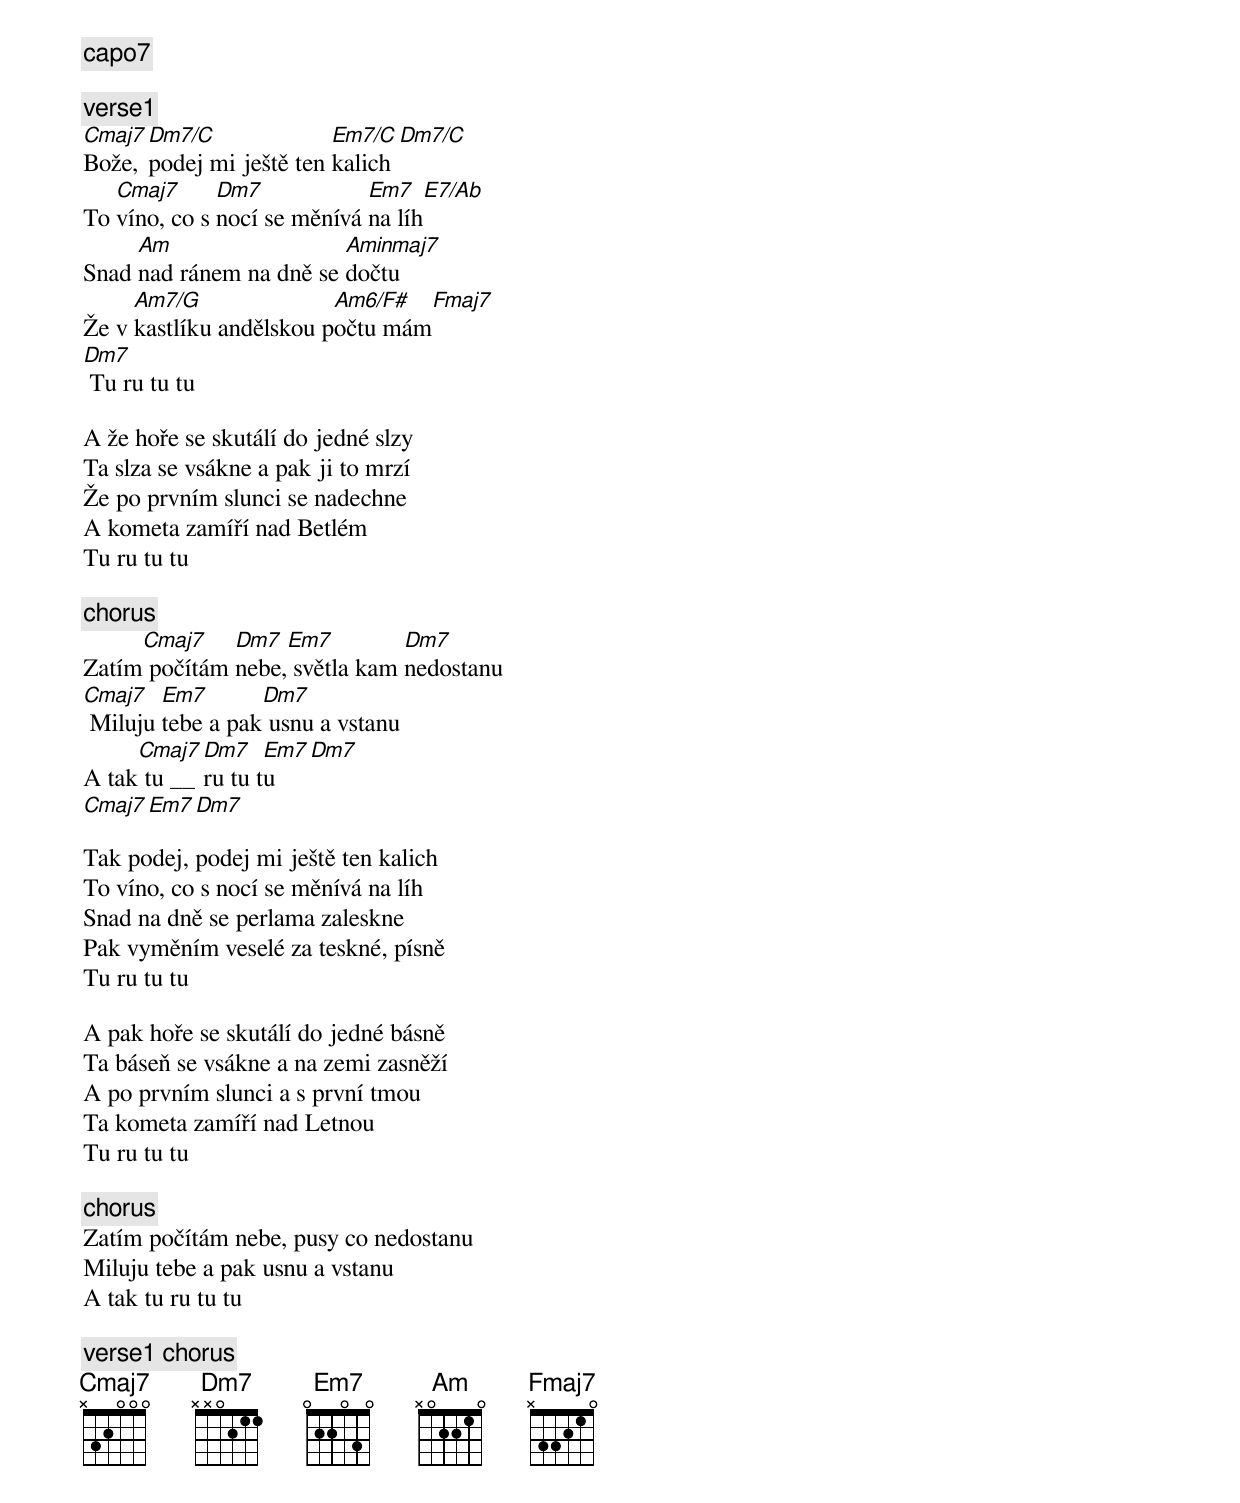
[capo7]

[verse1]
Cmaj7 Dm7/C              Em7/C Dm7/C
Bože, podej mi ještě ten kalich
   Cmaj7      Dm7            Em7   E7/Ab
To víno, co s nocí se měnívá na líh
     Am                  Aminmaj7
Snad nad ránem na dně se dočtu
     Am7/G               Am6/F#  Fmaj7
Že v kastlíku andělskou počtu mám
Dm7
 Tu ru tu tu

A že hoře se skutálí do jedné slzy
Ta slza se vsákne a pak ji to mrzí
Že po prvním slunci se nadechne
A kometa zamíří nad Betlém
Tu ru tu tu

[chorus]
     Cmaj7    Dm7  Em7         Dm7
Zatím počítám nebe, světla kam nedostanu
Cmaj7   Em7       Dm7
 Miluju tebe a pak usnu a vstanu
     Cmaj7 Dm7    Em7 Dm7
A tak tu __ru tu tu
Cmaj7 Em7 Dm7

Tak podej, podej mi ještě ten kalich
To víno, co s nocí se měnívá na líh
Snad na dně se perlama zaleskne
Pak vyměním veselé za teskné, písně
Tu ru tu tu

A pak hoře se skutálí do jedné básně
Ta báseň se vsákne a na zemi zasněží
A po prvním slunci a s první tmou
Ta kometa zamíří nad Letnou
Tu ru tu tu

[chorus]
Zatím počítám nebe, pusy co nedostanu
Miluju tebe a pak usnu a vstanu
A tak tu ru tu tu

[verse1] [chorus]
